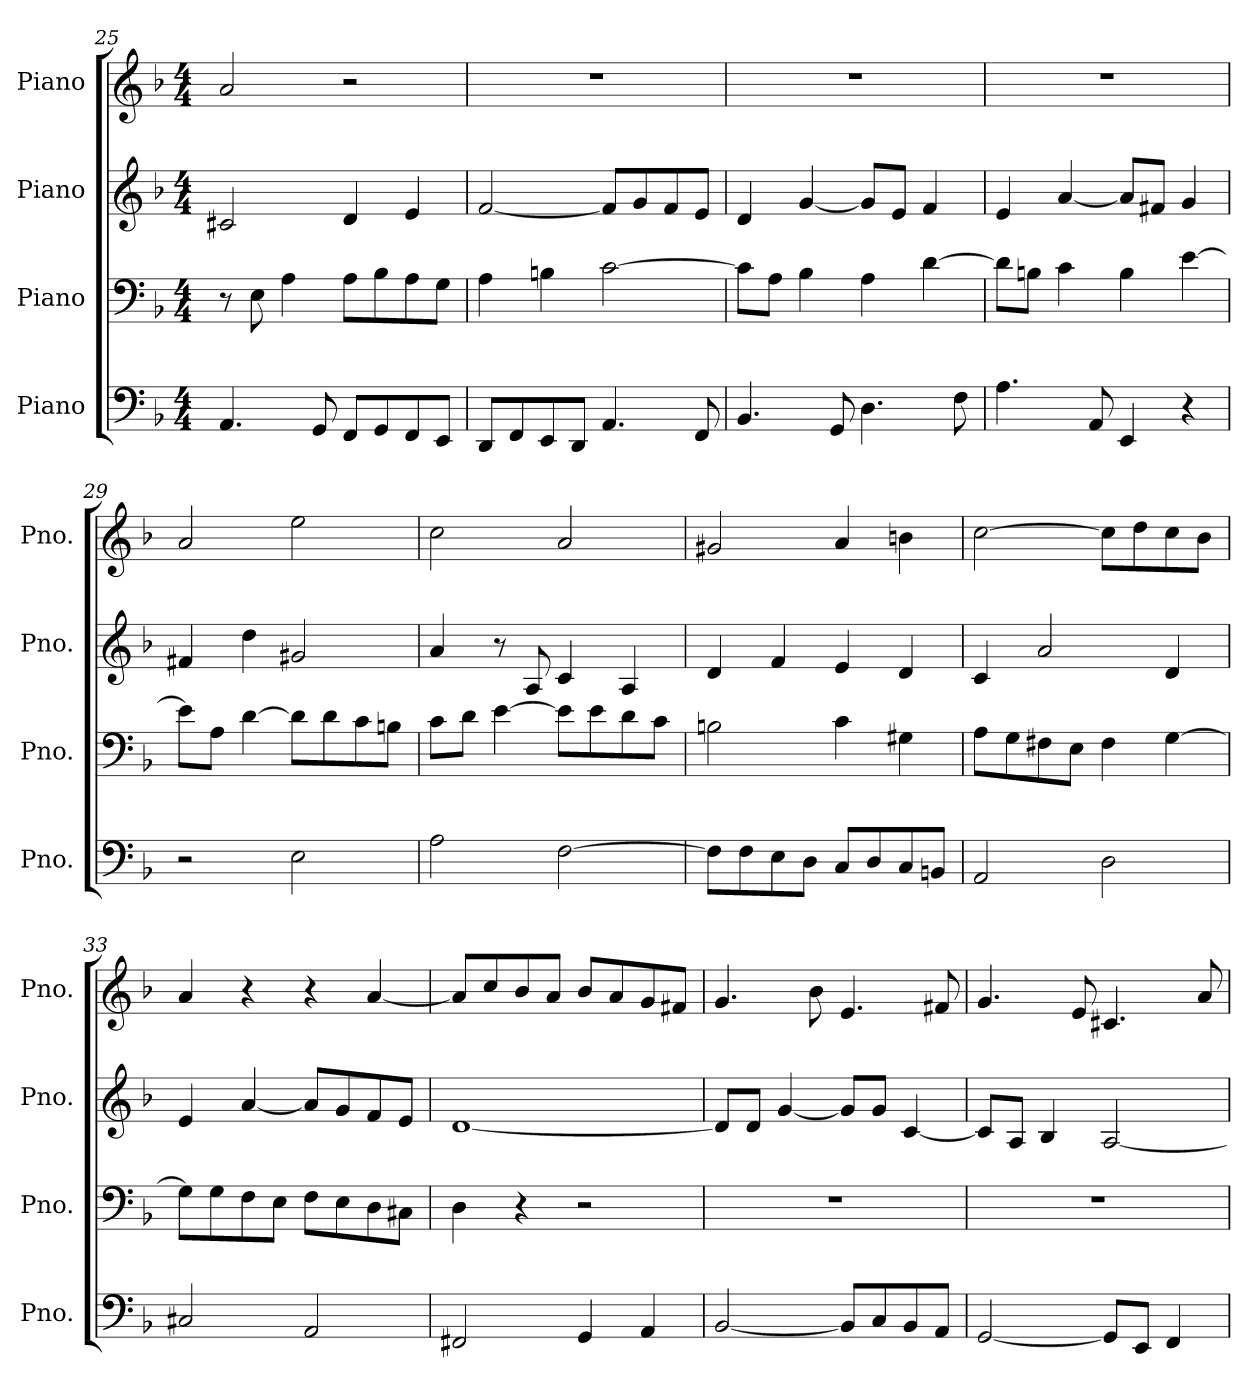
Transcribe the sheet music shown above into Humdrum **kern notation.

**kern	**kern	**kern	**kern
*part4	*part3	*part2	*part1
*staff4	*staff3	*staff2	*staff1
*I"Piano	*I"Piano	*I"Piano	*I"Piano
*I'Pno.	*I'Pno.	*I'Pno.	*I'Pno.
*clefF4	*clefF4	*	*
*k[b-]	*k[b-]	*k[b-]	*k[b-]
*F:	*F:	*F:	*F:
*M4/4	*M4/4	*M4/4	*M4/4
=25	=25	=25	=25
4.AA/	8r	2c#X/	2a/
.	8E\	.	.
.	4A\	.	.
8GG/	.	.	.
8FF/L	8A\L	4d/	2r
8GG/	8B-\	.	.
8FF/	8A\	4e/	.
8EE/J	8G\J	.	.
=26	=26	=26	=26
8DD/L	4A\	[2f/	1r
8FF/	.	.	.
8EE/	4Bn\	.	.
8DD/J	.	.	.
4.AA/	[2c\	8f/L]	.
.	.	8g/	.
.	.	8f/	.
8FF/	.	8e/J	.
=27	=27	=27	=27
4.BB-/	8c\L]	4d/	1r
.	8A\J	.	.
.	4B-\	[4g/	.
8GG/	.	.	.
4.D\	4A\	8g/L]	.
.	.	8e/J	.
.	[4d\	4f/	.
8F\	.	.	.
!!LO:LB:g=z
=28	=28	=28	=28
4.A\	8d\L]	4e/	1r
.	8Bn\J	.	.
.	4c\	[4a/	.
8AA/	.	.	.
4EE/	4B\	8a/L]	.
.	.	8f#X/J	.
4r	[4e\	4g/	.
=29	=29	=29	=29
2r	8e\L]	4f#X/	2a/
.	8A\J	.	.
.	[4d\	4dd\	.
2E\	8d\L]	2g#X/	2ee\
.	8d\	.	.
.	8c\	.	.
.	8Bn\J	.	.
=30	=30	=30	=30
2A\	8c\L	4a/	2cc\
.	8d\J	.	.
.	[4e\	8r	.
.	.	8A/	.
[2F\	8e\L]	4c/	2a/
.	8e\	.	.
.	8d\	4A/	.
.	8c\J	.	.
=31	=31	=31	=31
8F\L]	2Bn\	4d/	2g#X/
8F\	.	.	.
8E\	.	4f/	.
8D\J	.	.	.
8C/L	4c\	4e/	4a/
8D/	.	.	.
8C/	4G#X\	4d/	4bn\
8BBn/J	.	.	.
=32	=32	=32	=32
2AA/	8A\L	4c/	[2cc\
.	8G\	.	.
.	8F#X\	2a/	.
.	8E\J	.	.
2D\	4F#\	.	8cc\L]
.	.	.	8dd\
.	[4G\	4d/	8cc\
.	.	.	8b-\J
!!LO:PB:g=z
=33	=33	=33	=33
2C#X/	8G\L]	4e/	4a/
.	8G\	.	.
.	8F\	[4a/	4r
.	8E\J	.	.
2AA/	8F\L	8a/L]	4r
.	8E\	8g/	.
.	8D\	8f/	[4a/
.	8C#X\J	8e/J	.
=34	=34	=34	=34
2FF#X/	4D\	[1d	8a/L]
.	.	.	8cc/
.	4r	.	8b-/
.	.	.	8a/J
4GG/	2r	.	8b-/L
.	.	.	8a/
4AA/	.	.	8g/
.	.	.	8f#X/J
=35	=35	=35	=35
[2BB-/	1r	8d/L]	4.g/
.	.	8d/J	.
.	.	[4g/	.
.	.	.	8b-\
8BB-/L]	.	8g/L]	4.e/
8C/	.	8g/J	.
8BB-/	.	[4c/	.
8AA/J	.	.	8f#X/
=36	=36	=36	=36
[2GG/	1r	8c/L]	4.g/
.	.	8A/J	.
.	.	4B-/	.
.	.	.	8e/
8GG/L]	.	[2A/	4.c#X/
8EE/J	.	.	.
4FF/	.	.	.
.	.	.	8a/
=	=	=	=
*-	*-	*-	*-
